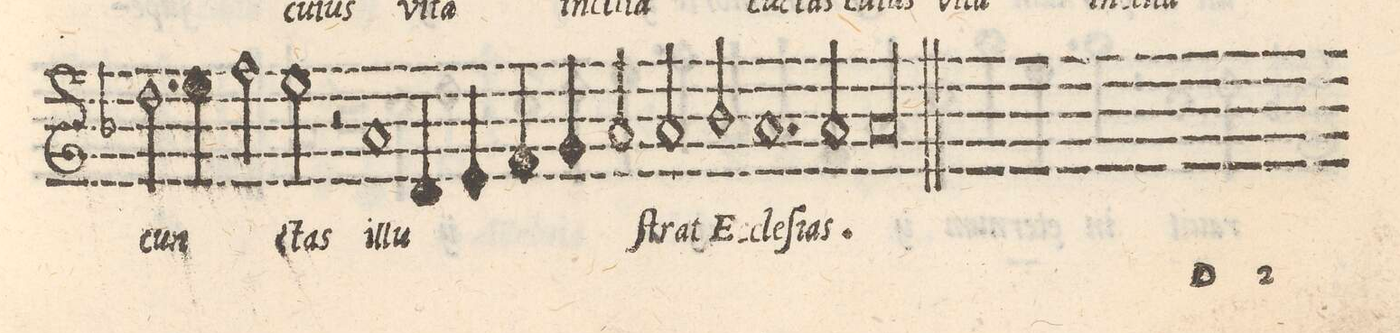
**kern	**text
*I"CANTVS	*
*clefG2	*
*k[b-]	*
*met(C|)	*
*M2/1	*
2.dd\	cun-
4ee\	.
2ff\	.
2ee\	-ctas
=55-	=55-
2r	.
1a	il-
4d/	-lu-
4e/	.
=56-	=56-
4f/	.
4g/	.
2a/	.
2a/	-ſtrat
2b-y/	Ec-
=57-	=57-
1.a	-cle-
2a/	-ſi-
=58-	=58-
0al	-as.
==	==
*-	*-
